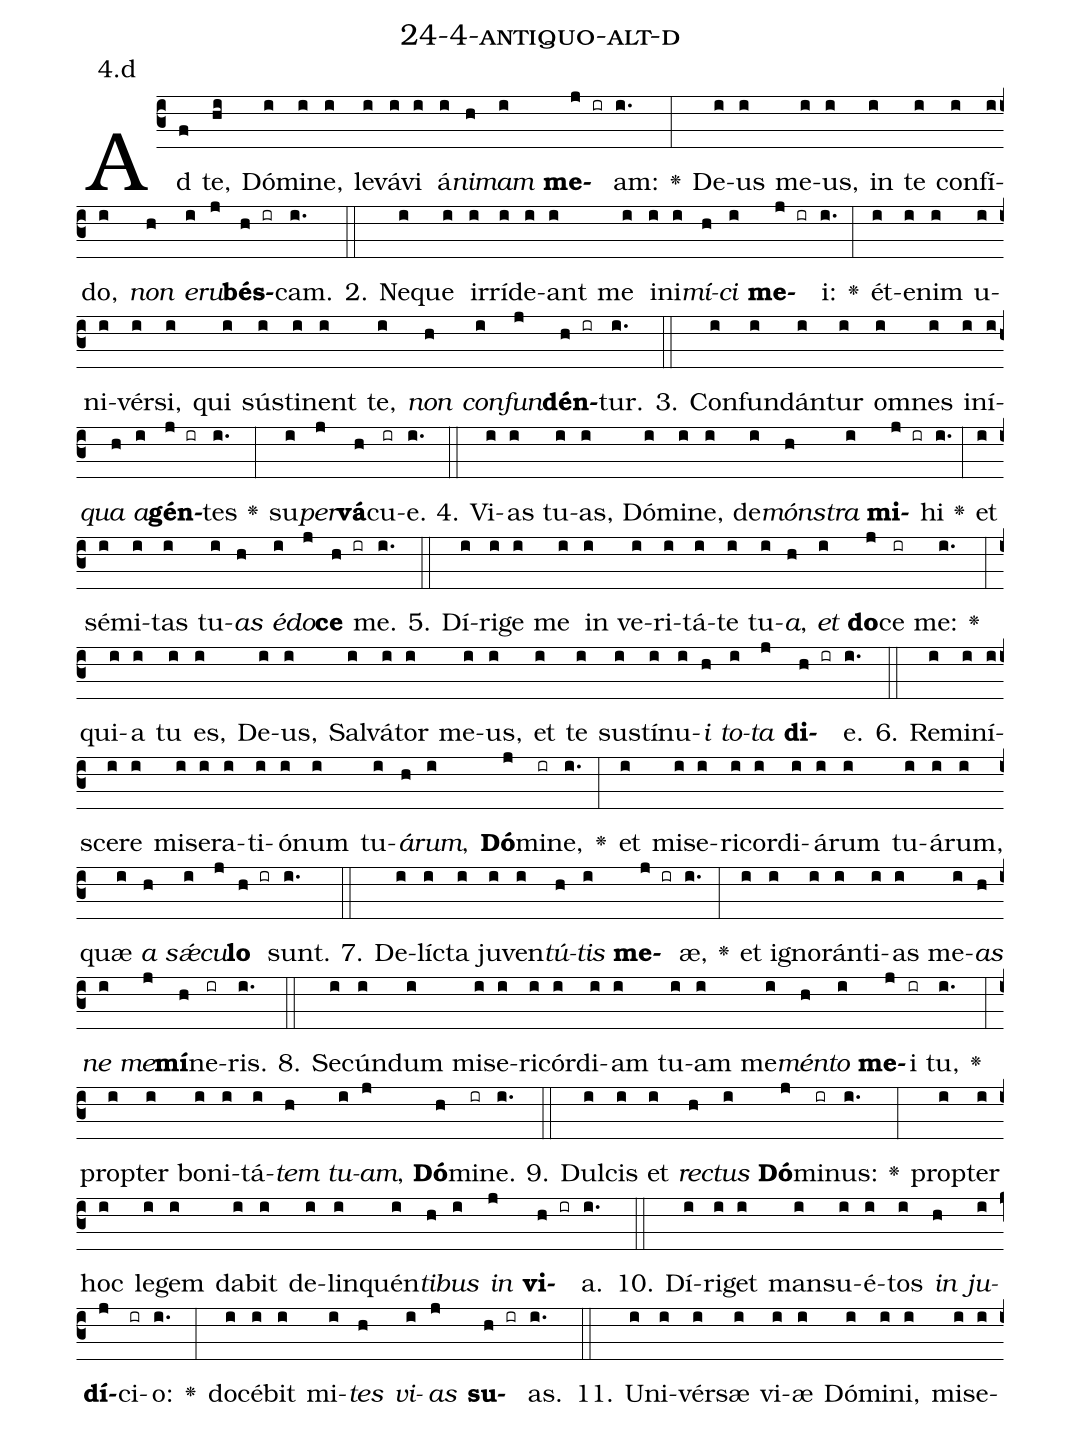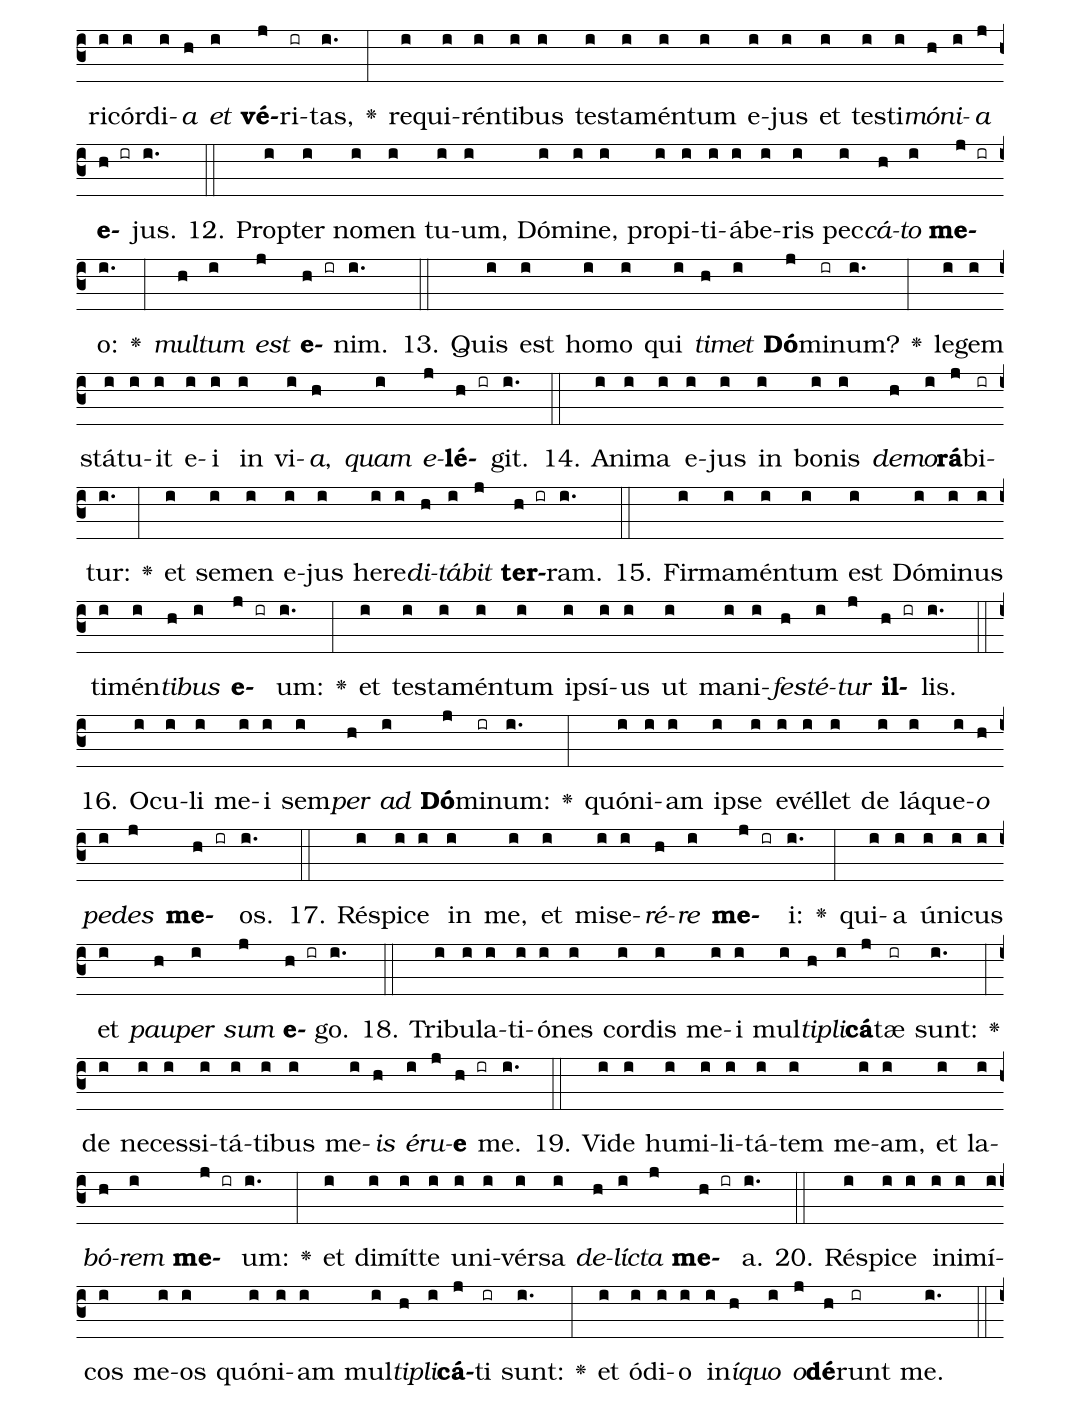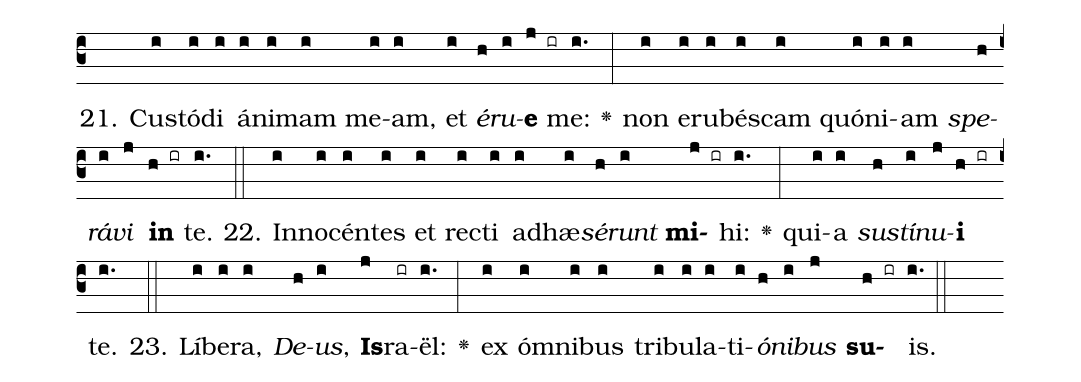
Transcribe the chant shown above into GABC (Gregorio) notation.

name: 24-4-antiquo-alt-d;
annotation: 4.d;
%%
(c3)Ad(f) te,(hi) Dó(i)mi(i)ne,(i) le(i)vá(i)vi(i) á(i)<i>ni</i>(h)<i>mam</i>(i) <b>me</b>(j ir)am:(i.) <v>\greheightstar</v>(:) De(i)us(i) me(i)us,(i) in(i) te(i) con(i)fí(i)do,(i) <i>non</i>(h) <i>e</i>(i)<i>ru</i>(j)<b>bés</b>(h ir)cam.(i.) (::)
2. Ne(i)que(i) ir(i)rí(i)de(i)ant(i) me(i) in(i)i(i)<i>mí</i>(h)<i>ci</i>(i) <b>me</b>(j ir)i:(i.) <v>\greheightstar</v>(:) ét(i)e(i)nim(i) u(i)ni(i)vér(i)si,(i) qui(i) sús(i)ti(i)nent(i) te,(i) <i>non</i>(h) <i>con</i>(i)<i>fun</i>(j)<b>dén</b>(h ir)tur.(i.) (::)
3. Con(i)fun(i)dán(i)tur(i) om(i)nes(i) in(i)í(i)<i>qua</i>(h) <i>a</i>(i)<b>gén</b>(j ir)tes(i.) <v>\greheightstar</v>(:) su(i)<i>per</i>(j)<b>vá</b>(h)cu(ir)e.(i.) (::)
4. Vi(i)as(i) tu(i)as,(i) Dó(i)mi(i)ne,(i) de(i)<i>móns</i>(h)<i>tra</i>(i) <b>mi</b>(j ir)hi(i.) <v>\greheightstar</v>(:) et(i) sé(i)mi(i)tas(i) tu(i)<i>as</i>(h) <i>é</i>(i)<i>do</i>(j)<b>ce</b>(h ir) me.(i.) (::)
5. Dí(i)ri(i)ge(i) me(i) in(i) ve(i)ri(i)tá(i)te(i) tu(i)<i>a</i>,(h) <i>et</i>(i) <b>do</b>(j)ce(ir) me:(i.) <v>\greheightstar</v>(:) qui(i)a(i) tu(i) es,(i) De(i)us,(i) Sal(i)vá(i)tor(i) me(i)us,(i) et(i) te(i) sus(i)tí(i)nu(i)<i>i</i>(h) <i>to</i>(i)<i>ta</i>(j) <b>di</b>(h ir)e.(i.) (::)
6. Re(i)mi(i)ní(i)sce(i)re(i) mi(i)se(i)ra(i)ti(i)ó(i)num(i) tu(i)<i>á</i>(h)<i>rum</i>,(i) <b>Dó</b>(j)mi(ir)ne,(i.) <v>\greheightstar</v>(:) et(i) mi(i)se(i)ri(i)cor(i)di(i)á(i)rum(i) tu(i)á(i)rum,(i) quæ(i) <i>a</i>(h) <i>sǽ</i>(i)<i>cu</i>(j)<b>lo</b>(h ir) sunt.(i.) (::)
7. De(i)líc(i)ta(i) ju(i)ven(i)<i>tú</i>(h)<i>tis</i>(i) <b>me</b>(j ir)æ,(i.) <v>\greheightstar</v>(:) et(i) i(i)gno(i)rán(i)ti(i)as(i) me(i)<i>as</i>(h) <i>ne</i>(i) <i>me</i>(j)<b>mí</b>(h)ne(ir)ris.(i.) (::)
8. Se(i)cún(i)dum(i) mi(i)se(i)ri(i)cór(i)di(i)am(i) tu(i)am(i) me(i)<i>mén</i>(h)<i>to</i>(i) <b>me</b>(j)i(ir) tu,(i.) <v>\greheightstar</v>(:) prop(i)ter(i) bo(i)ni(i)tá(i)<i>tem</i>(h) <i>tu</i>(i)<i>am</i>,(j) <b>Dó</b>(h)mi(ir)ne.(i.) (::)
9. Dul(i)cis(i) et(i) <i>rec</i>(h)<i>tus</i>(i) <b>Dó</b>(j)mi(ir)nus:(i.) <v>\greheightstar</v>(:) prop(i)ter(i) hoc(i) le(i)gem(i) da(i)bit(i) de(i)lin(i)quén(i)<i>ti</i>(h)<i>bus</i>(i) <i>in</i>(j) <b>vi</b>(h ir)a.(i.) (::)
10. Dí(i)ri(i)get(i) man(i)su(i)é(i)tos(i) <i>in</i>(h) <i>ju</i>(i)<b>dí</b>(j)ci(ir)o:(i.) <v>\greheightstar</v>(:) do(i)cé(i)bit(i) mi(i)<i>tes</i>(h) <i>vi</i>(i)<i>as</i>(j) <b>su</b>(h ir)as.(i.) (::)
11. U(i)ni(i)vér(i)sæ(i) vi(i)æ(i) Dó(i)mi(i)ni,(i) mi(i)se(i)ri(i)cór(i)di(i)<i>a</i>(h) <i>et</i>(i) <b>vé</b>(j)ri(ir)tas,(i.) <v>\greheightstar</v>(:) re(i)qui(i)rén(i)ti(i)bus(i) tes(i)ta(i)mén(i)tum(i) e(i)jus(i) et(i) tes(i)ti(i)<i>mó</i>(h)<i>ni</i>(i)<i>a</i>(j) <b>e</b>(h ir)jus.(i.) (::)
12. Prop(i)ter(i) no(i)men(i) tu(i)um,(i) Dó(i)mi(i)ne,(i) pro(i)pi(i)ti(i)á(i)be(i)ris(i) pec(i)<i>cá</i>(h)<i>to</i>(i) <b>me</b>(j ir)o:(i.) <v>\greheightstar</v>(:) <i>mul</i>(h)<i>tum</i>(i) <i>est</i>(j) <b>e</b>(h ir)nim.(i.) (::)
13. Quis(i) est(i) ho(i)mo(i) qui(i) <i>ti</i>(h)<i>met</i>(i) <b>Dó</b>(j)mi(ir)num?(i.) <v>\greheightstar</v>(:) le(i)gem(i) stá(i)tu(i)it(i) e(i)i(i) in(i) vi(i)<i>a</i>,(h) <i>quam</i>(i) <i>e</i>(j)<b>lé</b>(h ir)git.(i.) (::)
14. A(i)ni(i)ma(i) e(i)jus(i) in(i) bo(i)nis(i) <i>de</i>(h)<i>mo</i>(i)<b>rá</b>(j)bi(ir)tur:(i.) <v>\greheightstar</v>(:) et(i) se(i)men(i) e(i)jus(i) he(i)re(i)<i>di</i>(h)<i>tá</i>(i)<i>bit</i>(j) <b>ter</b>(h ir)ram.(i.) (::)
15. Fir(i)ma(i)mén(i)tum(i) est(i) Dó(i)mi(i)nus(i) ti(i)mén(i)<i>ti</i>(h)<i>bus</i>(i) <b>e</b>(j ir)um:(i.) <v>\greheightstar</v>(:) et(i) tes(i)ta(i)mén(i)tum(i) ip(i)sí(i)us(i) ut(i) ma(i)ni(i)<i>fes</i>(h)<i>té</i>(i)<i>tur</i>(j) <b>il</b>(h ir)lis.(i.) (::)
16. O(i)cu(i)li(i) me(i)i(i) sem(i)<i>per</i>(h) <i>ad</i>(i) <b>Dó</b>(j)mi(ir)num:(i.) <v>\greheightstar</v>(:) quón(i)i(i)am(i) ip(i)se(i) e(i)vél(i)let(i) de(i) lá(i)que(i)<i>o</i>(h) <i>pe</i>(i)<i>des</i>(j) <b>me</b>(h ir)os.(i.) (::)
17. Ré(i)spi(i)ce(i) in(i) me,(i) et(i) mi(i)se(i)<i>ré</i>(h)<i>re</i>(i) <b>me</b>(j ir)i:(i.) <v>\greheightstar</v>(:) qui(i)a(i) ú(i)ni(i)cus(i) et(i) <i>pau</i>(h)<i>per</i>(i) <i>sum</i>(j) <b>e</b>(h ir)go.(i.) (::)
18. Tri(i)bu(i)la(i)ti(i)ó(i)nes(i) cor(i)dis(i) me(i)i(i) mul(i)<i>ti</i>(h)<i>pli</i>(i)<b>cá</b>(j)tæ(ir) sunt:(i.) <v>\greheightstar</v>(:) de(i) ne(i)ces(i)si(i)tá(i)ti(i)bus(i) me(i)<i>is</i>(h) <i>é</i>(i)<i>ru</i>(j)<b>e</b>(h ir) me.(i.) (::)
19. Vi(i)de(i) hu(i)mi(i)li(i)tá(i)tem(i) me(i)am,(i) et(i) la(i)<i>bó</i>(h)<i>rem</i>(i) <b>me</b>(j ir)um:(i.) <v>\greheightstar</v>(:) et(i) di(i)mít(i)te(i) u(i)ni(i)vér(i)sa(i) <i>de</i>(h)<i>líc</i>(i)<i>ta</i>(j) <b>me</b>(h ir)a.(i.) (::)
20. Ré(i)spi(i)ce(i) in(i)i(i)mí(i)cos(i) me(i)os(i) quón(i)i(i)am(i) mul(i)<i>ti</i>(h)<i>pli</i>(i)<b>cá</b>(j)ti(ir) sunt:(i.) <v>\greheightstar</v>(:) et(i) ó(i)di(i)o(i) in(i)<i>í</i>(h)<i>quo</i>(i) <i>o</i>(j)<b>dé</b>(h)runt(ir) me.(i.) (::)
21. Cus(i)tó(i)di(i) á(i)ni(i)mam(i) me(i)am,(i) et(i) <i>é</i>(h)<i>ru</i>(i)<b>e</b>(j ir) me:(i.) <v>\greheightstar</v>(:) non(i) e(i)ru(i)bés(i)cam(i) quón(i)i(i)am(i) <i>spe</i>(h)<i>rá</i>(i)<i>vi</i>(j) <b>in</b>(h ir) te.(i.) (::)
22. In(i)no(i)cén(i)tes(i) et(i) rec(i)ti(i) ad(i)hæ(i)<i>sé</i>(h)<i>runt</i>(i) <b>mi</b>(j ir)hi:(i.) <v>\greheightstar</v>(:) qui(i)a(i) <i>sus</i>(h)<i>tí</i>(i)<i>nu</i>(j)<b>i</b>(h ir) te.(i.) (::)
23. Lí(i)be(i)ra,(i) <i>De</i>(h)<i>us</i>,(i) <b>Is</b>(j)ra(ir)ël:(i.) <v>\greheightstar</v>(:) ex(i) óm(i)ni(i)bus(i) tri(i)bu(i)la(i)ti(i)<i>ó</i>(h)<i>ni</i>(i)<i>bus</i>(j) <b>su</b>(h ir)is.(i.) (::)
